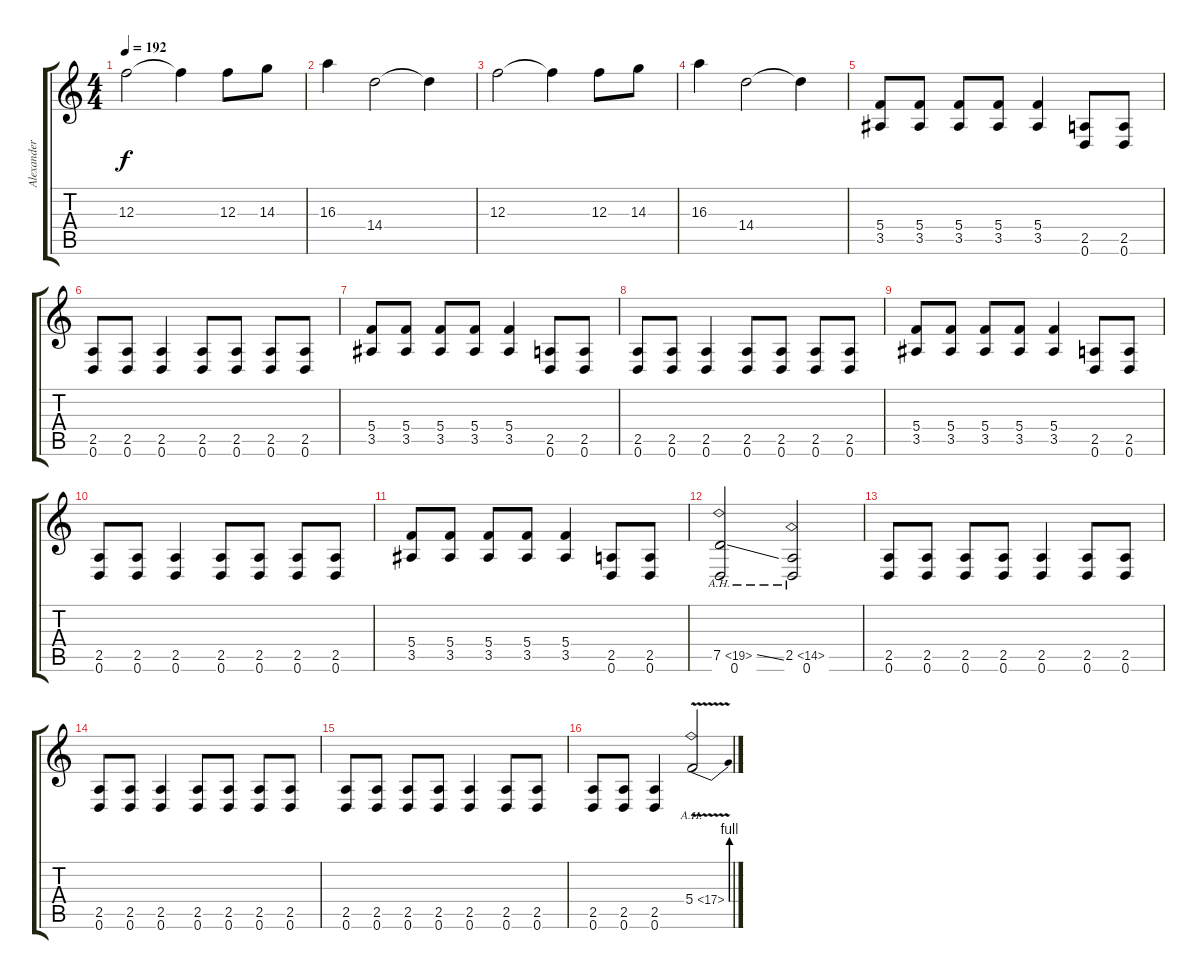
\track ("Alexander Kuoppala" "Alexander ") {instrument distortionguitar}
\staff {score tabs}
\tuning (D4 A3 F3 C3 G2 D2) {hide}
\ts (4 4)
\tempo 192
\clef g2
\ks c
12.3.2{dy f} 12.3{t}.4 12.3.8 14.3.8 |
16.3.4 14.4.2 14.4{t}.4 |
12.3.2 12.3{t}.4 12.3.8 14.3.8 |
16.3.4 14.4.2 14.4{t}.4 |
(5.4 3.5).8 (5.4 3.5).8 (5.4 3.5).8 (5.4 3.5).8 (5.4 3.5).4 (2.5 0.6).8 (2.5 0.6).8 |
(2.5 0.6).8 (2.5 0.6).8 (2.5 0.6).4 (2.5 0.6).8 (2.5 0.6).8 (2.5 0.6).8 (2.5 0.6).8 |
(5.4 3.5).8 (5.4 3.5).8 (5.4 3.5).8 (5.4 3.5).8 (5.4 3.5).4 (2.5 0.6).8 (2.5 0.6).8 |
(2.5 0.6).8 (2.5 0.6).8 (2.5 0.6).4 (2.5 0.6).8 (2.5 0.6).8 (2.5 0.6).8 (2.5 0.6).8 |
(5.4 3.5).8 (5.4 3.5).8 (5.4 3.5).8 (5.4 3.5).8 (5.4 3.5).4 (2.5 0.6).8 (2.5 0.6).8 |
(2.5 0.6).8 (2.5 0.6).8 (2.5 0.6).4 (2.5 0.6).8 (2.5 0.6).8 (2.5 0.6).8 (2.5 0.6).8 |
(5.4 3.5).8 (5.4 3.5).8 (5.4 3.5).8 (5.4 3.5).8 (5.4 3.5).4 (2.5 0.6).8 (2.5 0.6).8 |
(7.5{ah 12 ss} 0.6).2 (2.5{ah 12} 0.6).2 |
(2.5 0.6).8 (2.5 0.6).8 (2.5 0.6).8 (2.5 0.6).8 (2.5 0.6).4 (2.5 0.6).8 (2.5 0.6).8 |
(2.5 0.6).8 (2.5 0.6).8 (2.5 0.6).4 (2.5 0.6).8 (2.5 0.6).8 (2.5 0.6).8 (2.5 0.6).8 |
(2.5 0.6).8 (2.5 0.6).8 (2.5 0.6).8 (2.5 0.6).8 (2.5 0.6).4 (2.5 0.6).8 (2.5 0.6).8 |
(2.5 0.6).8 (2.5 0.6).8 (2.5 0.6).4 5.4{be (bend 0 0 60 4) ah 12 v}.2
